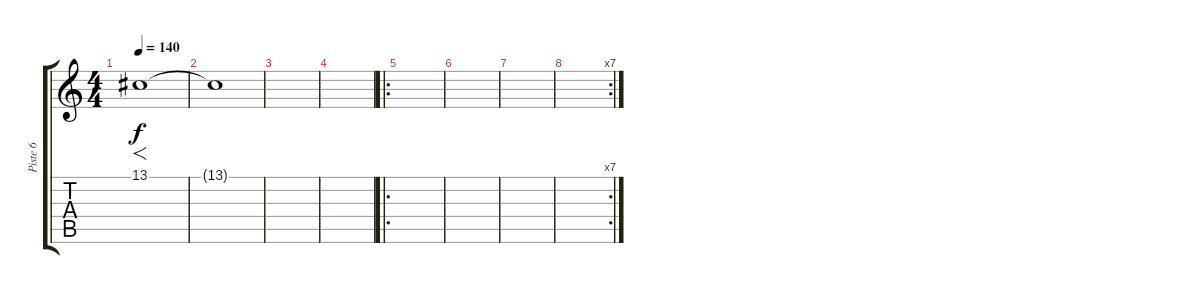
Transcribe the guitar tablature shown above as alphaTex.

\track ("Piste 6" "Piste 6") {instrument choiraahs}
\staff {score tabs}
\tuning (C4 G3 Eb3 Bb2 F2 C2) {hide}
\ts (4 4)
\tempo 140
\clef g2
\ks c
13.1.1{f dy f instrument choiraahs} |
13.1{t}.1 |
|
|
\ro
|
|
|
\rc 7
